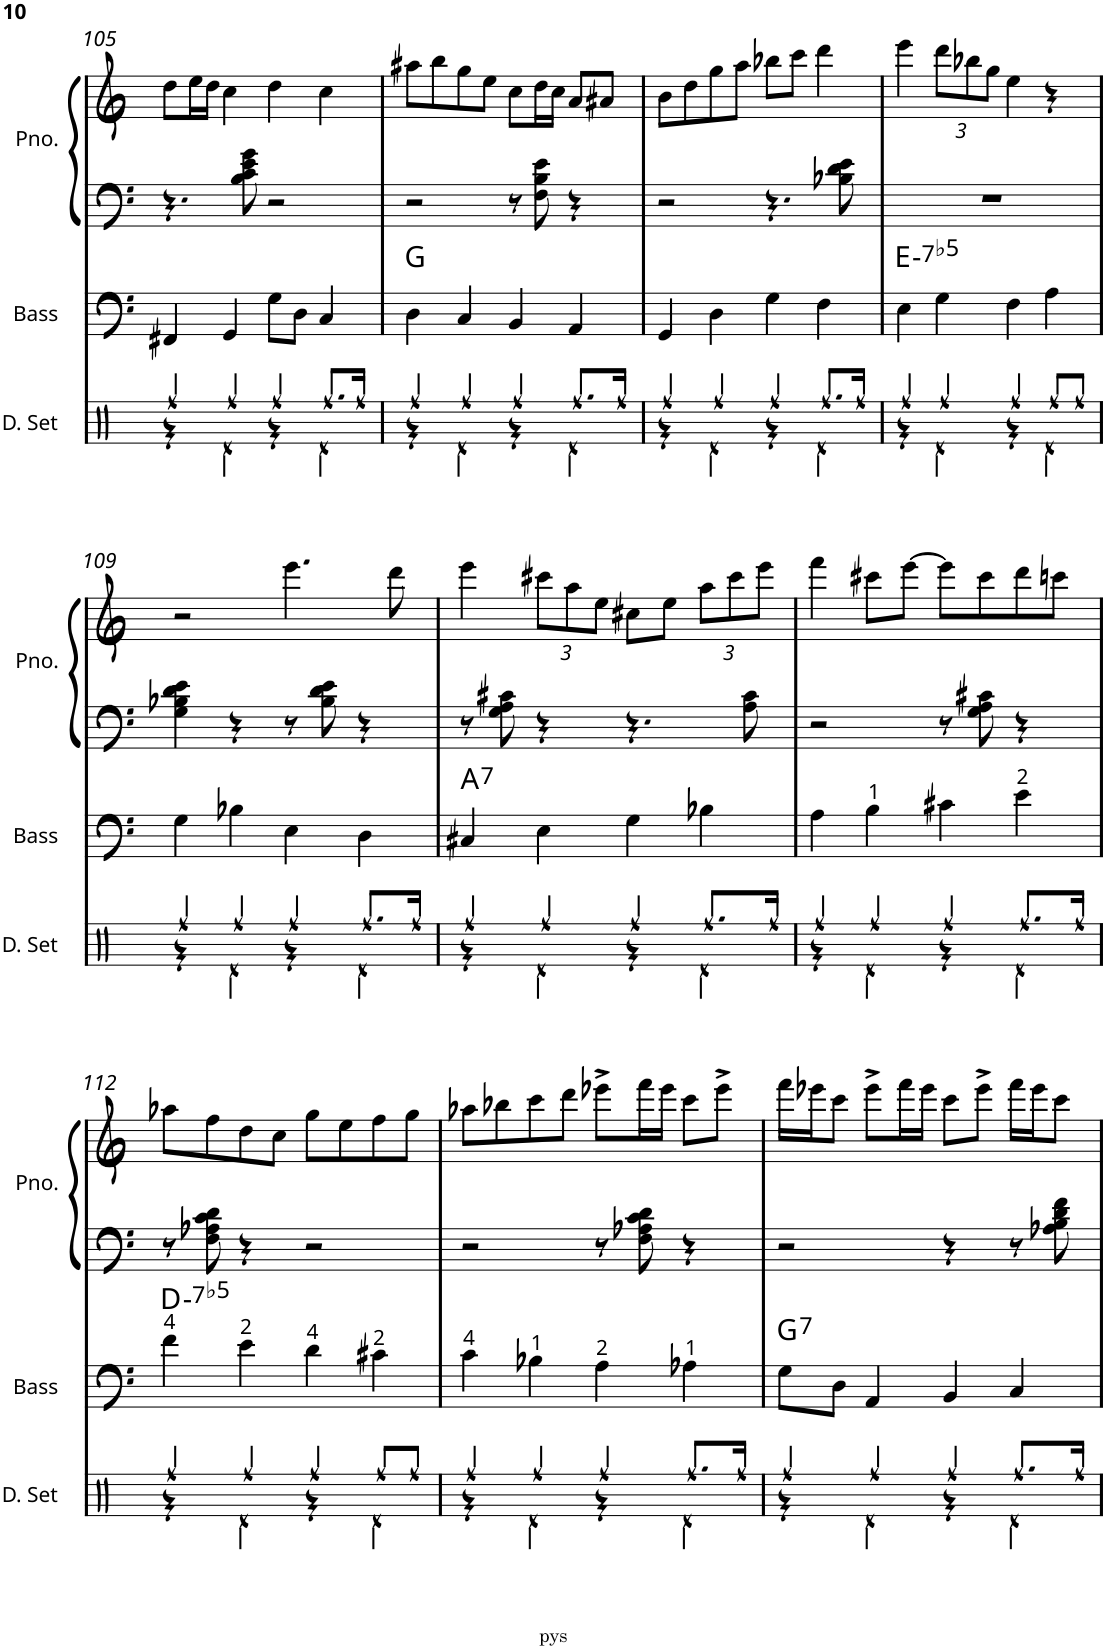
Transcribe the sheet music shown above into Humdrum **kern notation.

**kern	**kern	**harte	**kern	**kern
*part4	*part3	*part3	*part2	*part1
*staff4	*staff3	*	*staff2	*staff1
*I"Drumset	*I"Acoustic Bass	*	*I"Piano LH	*I"Piano
*I'D. Set	*I'Bass	*	*I'Pno	*I'Pno.
!!LO:PB:g=z
*clefX	*clefF4	*	*clefF4	*clefG2
*	*Trd7c12	*	*	*
*k[]	*k[]	*	*k[]	*k[]
*M4/4	*M4/4	*	*M4/4	*M4/4
=105	=105	=105	=105	=105
*^	*	*	*	*
4Rff/	4r	4FF#X/	.	4.r	8dd\L
.	.	.	.	.	16ee\L
.	.	.	.	.	16dd\JJ
4Rff/	4Rd\	4GG/	.	.	4cc\
.	.	.	.	8B\ 8c\ 8e\ 8g\	.
4Rff/	4r	8G\L	.	2r	4dd\
.	.	8D\J	.	.	.
8.Rff/L	4Rd\	4C/	.	.	4cc\
16Rff/Jk	.	.	.	.	.
=106	=106	=106	=106	=106	=106
4Rff/	4r	4D\	G:maj	2r	8aa#X\L
.	.	.	.	.	8bb\
4Rff/	4Rd\	4C/	.	.	8gg\
.	.	.	.	.	8ee\J
4Rff/	4r	4BB/	.	8r	8cc\L
.	.	.	.	8F\ 8B\ 8e\	16dd\L
.	.	.	.	.	16cc\JJ
8.Rff/L	4Rd\	4AA/	.	4r	8a/L
.	.	.	.	.	8a#X/J
16Rff/Jk	.	.	.	.	.
=107	=107	=107	=107	=107	=107
4Rff/	4r	4GG/	.	2r	8b\L
.	.	.	.	.	8dd\
4Rff/	4Rd\	4D\	.	.	8gg\
.	.	.	.	.	8aa\J
4Rff/	4r	4G\	.	4.r	8bb-X\L
.	.	.	.	.	8ccc\J
8.Rff/L	4Rd\	4F\	.	.	4ddd\
.	.	.	.	8B-X\ 8d\ 8e\	.
16Rff/Jk	.	.	.	.	.
=108	=108	=108	=108	=108	=108
!	!	!	!LO:H:kt=-7b5	!	!
4Rff/	4r	4E\	E:hdim7	1r	4eee\
*	*	*	*	*	*Xbrackettup
4Rff/	4Rd\	4G\	.	.	12ddd\L
.	.	.	.	.	12bb-X\
.	.	.	.	.	12gg\J
4Rff/	4r	4F\	.	.	4ee\
8Rff/L	4Rd\	4A\	.	.	4r
8Rff/J	.	.	.	.	.
!!LO:LB:g=z
=109	=109	=109	=109	=109	=109
4Rff/	4r	4G\	.	4G\ 4B-X\ 4d\ 4e\	2r
4Rff/	4Rd\	4B-X\	.	4r	.
4Rff/	4r	4E\	.	8r	4.eee\
.	.	.	.	8B-\ 8d\ 8e\	.
8.Rff/L	4Rd\	4D\	.	4r	.
.	.	.	.	.	8ddd\
16Rff/Jk	.	.	.	.	.
=110	=110	=110	=110	=110	=110
!	!	!	!LO:H:kt=7	!	!
4Rff/	4r	4C#X/	A:7	8r	4eee\
.	.	.	.	8G\ 8A\ 8c#X\	.
4Rff/	4Rd\	4E\	.	4r	12ccc#X\L
.	.	.	.	.	12aa\
.	.	.	.	.	12ee\J
4Rff/	4r	4G\	.	4.r	8cc#X\L
.	.	.	.	.	8ee\J
8.Rff/L	4Rd\	4B-X\	.	.	12aa\L
.	.	.	.	.	12ccc#\
.	.	.	.	8A\ 8c#\	.
.	.	.	.	.	12eee\J
16Rff/Jk	.	.	.	.	.
=111	=111	=111	=111	=111	=111
4Rff/	4r	4A\	.	2r	4fff\
4Rff/	4Rd\	4B\	.	.	8ccc#X\L
.	.	.	.	.	[8eee\J
4Rff/	4r	4c#X\	.	8r	8eee\L]
.	.	.	.	8G\ 8A\ 8c#X\	8ccc#\
8.Rff/L	4Rd\	4e\	.	4r	8ddd\
.	.	.	.	.	8cccn\J
16Rff/Jk	.	.	.	.	.
!!LO:LB:g=z
=112	=112	=112	=112	=112	=112
!	!	!	!LO:H:kt=-7b5	!	!
4Rff/	4r	4f\	D:hdim7	8r	8aa-X\L
.	.	.	.	8F\ 8A-X\ 8c\ 8d\	8ff\
4Rff/	4Rd\	4e\	.	4r	8dd\
.	.	.	.	.	8cc\J
4Rff/	4r	4d\	.	2r	8gg\L
.	.	.	.	.	8ee\
8Rff/L	4Rd\	4c#X\	.	.	8ff\
8Rff/J	.	.	.	.	8gg\J
=113	=113	=113	=113	=113	=113
4Rff/	4r	4c\	.	2r	8aa-X\L
.	.	.	.	.	8bb-X\
4Rff/	4Rd\	4B-X\	.	.	8ccc\
.	.	.	.	.	8ddd\J
4Rff/	4r	4A\	.	8r	8eee-X^\L
.	.	.	.	8F\ 8A-X\ 8c\ 8d\	16fff\L
.	.	.	.	.	16eee-\JJ
8.Rff/L	4Rd\	4A-X\	.	4r	8ccc\L
.	.	.	.	.	8eee-^\J
16Rff/Jk	.	.	.	.	.
=114	=114	=114	=114	=114	=114
!	!	!	!LO:H:kt=7	!	!
4Rff/	4r	8G\L	G:7	2r	16fff\LL
.	.	.	.	.	16eee-X\J
.	.	8D\J	.	.	8ccc\J
4Rff/	4Rd\	4AA/	.	.	8eee-^\L
.	.	.	.	.	16fff\L
.	.	.	.	.	16eee-\JJ
4Rff/	4r	4BB/	.	4r	8ccc\L
.	.	.	.	.	8eee-^\J
8.Rff/L	4Rd\	4C/	.	8r	16fff\LL
.	.	.	.	.	16eee-\J
.	.	.	.	8A-X\ 8B\ 8d\ 8f\	8ccc\J
16Rff/Jk	.	.	.	.	.
*v	*v	*	*	*	*
=	=	=	=	=
*-	*-	*-	*-	*-
